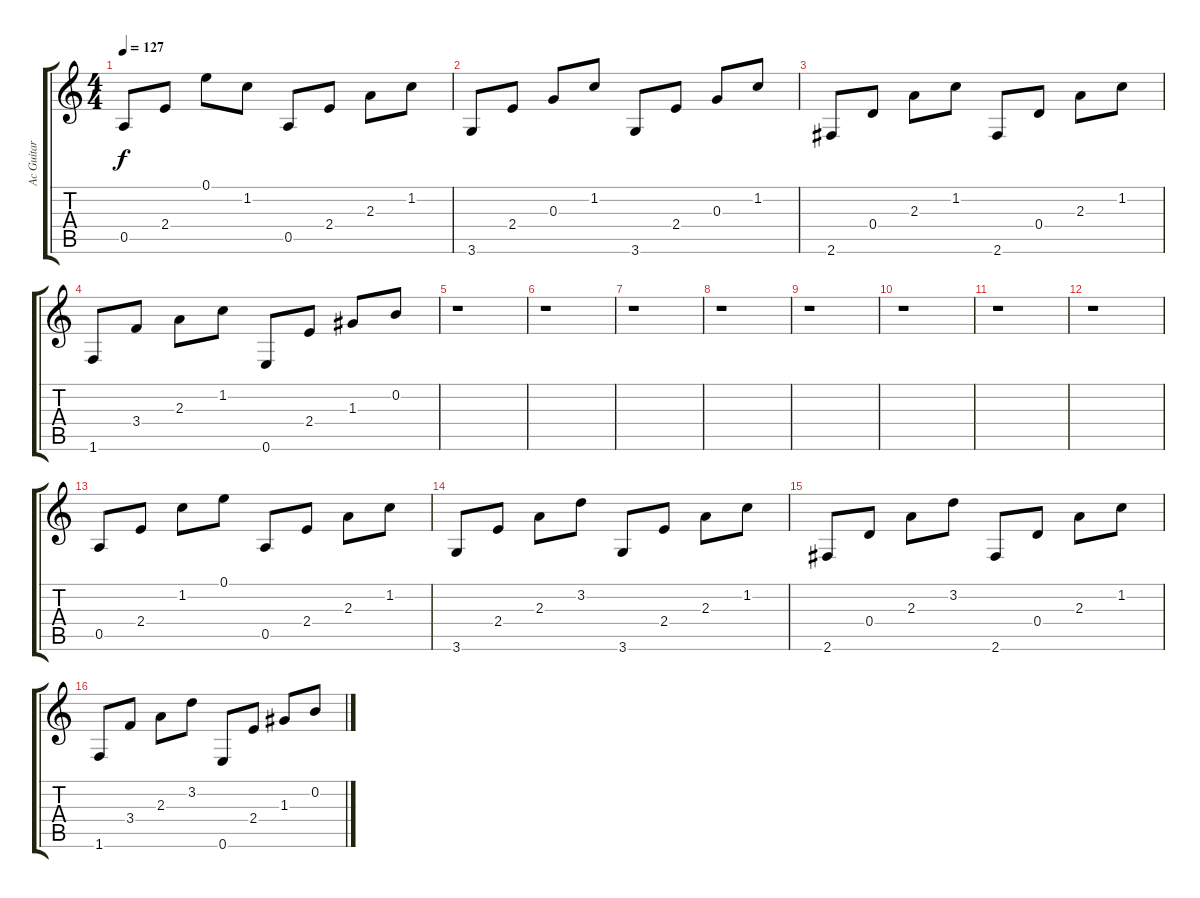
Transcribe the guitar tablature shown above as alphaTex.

\track ("Ac Guitar (nylon)" "Ac Guitar ") {instrument acousticguitarsteel}
\staff {score tabs}
\tuning (E4 B3 G3 D3 A2 E2) {hide}
\ts (4 4)
\tempo 127
\clef g2
\ks c
0.5.8{dy f} 2.4.8 0.1.8 1.2.8 0.5.8 2.4.8 2.3.8 1.2.8 |
3.6.8 2.4.8 0.3.8 1.2.8 3.6.8 2.4.8 0.3.8 1.2.8 |
2.6.8 0.4.8 2.3.8 1.2.8 2.6.8 0.4.8 2.3.8 1.2.8 |
1.6.8 3.4.8 2.3.8 1.2.8 0.6.8 2.4.8 1.3.8 0.2.8 |
r.1 |
r.1 |
r.1 |
r.1 |
r.1 |
r.1 |
r.1 |
r.1 |
0.5.8 2.4.8 1.2.8 0.1.8 0.5.8 2.4.8 2.3.8 1.2.8 |
3.6.8 2.4.8 2.3.8 3.2.8 3.6.8 2.4.8 2.3.8 1.2.8 |
2.6.8 0.4.8 2.3.8 3.2.8 2.6.8 0.4.8 2.3.8 1.2.8 |
1.6.8 3.4.8 2.3.8 3.2.8 0.6.8 2.4.8 1.3.8 0.2.8
